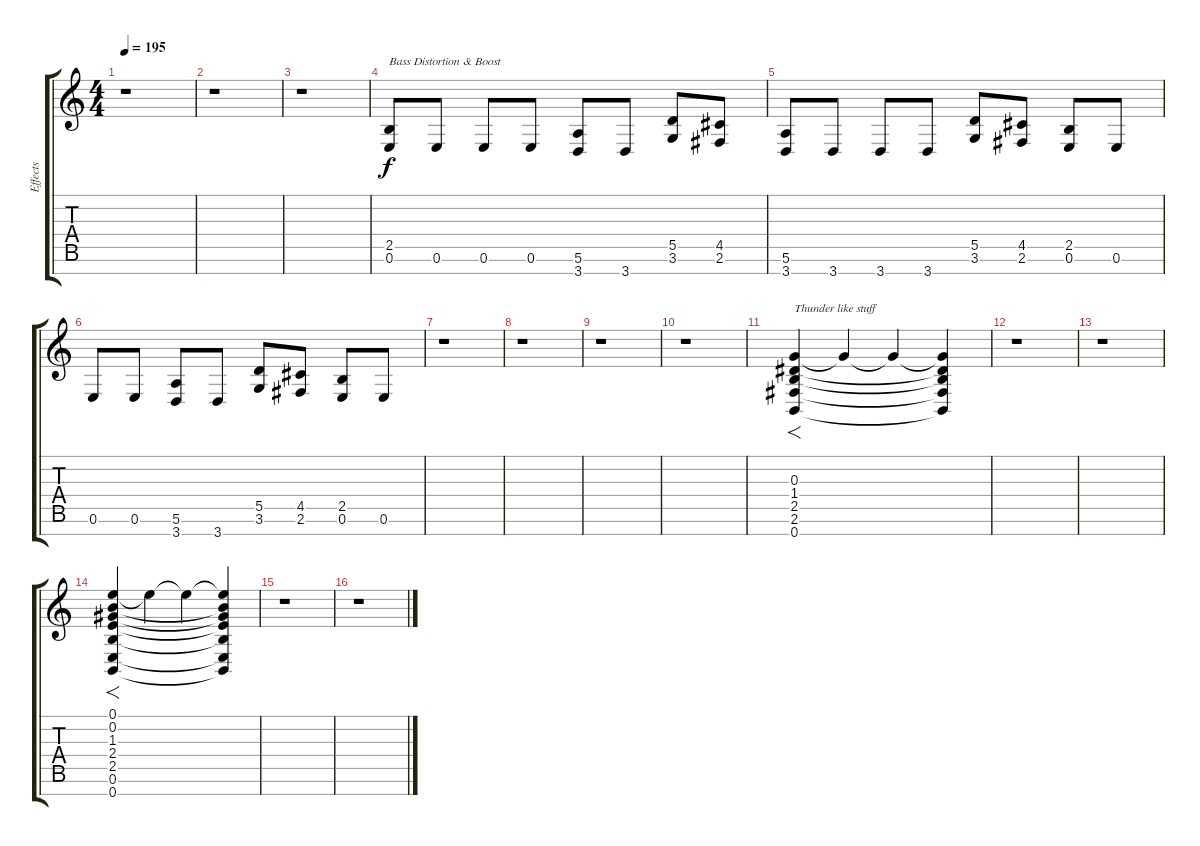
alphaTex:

\track ("Effects" "Effects") {instrument distortionguitar}
\staff {score tabs}
\tuning (E4 B3 G3 D3 A2 E2 B1) {hide}
\ts (4 4)
\tempo 195
\clef g2
\ks c
r.1{dy f} |
r.1 |
r.1 |
(2.5 0.6).8{txt "Bass Distortion & Boost"} 0.6.8 0.6.8 0.6.8 (5.6 3.7).8 3.7.8 (5.5 3.6).8 (4.5 2.6).8 |
(5.6 3.7).8 3.7.8 3.7.8 3.7.8 (5.5 3.6).8 (4.5 2.6).8 (2.5 0.6).8 0.6.8 |
0.6.8 0.6.8 (5.6 3.7).8 3.7.8 (5.5 3.6).8 (4.5 2.6).8 (2.5 0.6).8 0.6.8 |
r.1 |
r.1 |
r.1{instrument gunshot} |
r.1 |
(0.3 1.4 2.5 2.6 0.7).4{f txt "Thunder like stuff"} 0.3{t}.4 0.3{t}.4 (0.3{t} 1.4{t} 2.5{t} 2.6{t} 0.7{t}).4 |
r.1 |
r.1 |
(0.1 0.2 1.3 2.4 2.5 0.6 0.7).4{f} 0.1{t}.4 0.1{t}.4 (0.1{t} 0.2{t} 1.3{t} 2.4{t} 2.5{t} 0.6{t} 0.7{t}).4 |
r.1 |
r.1
